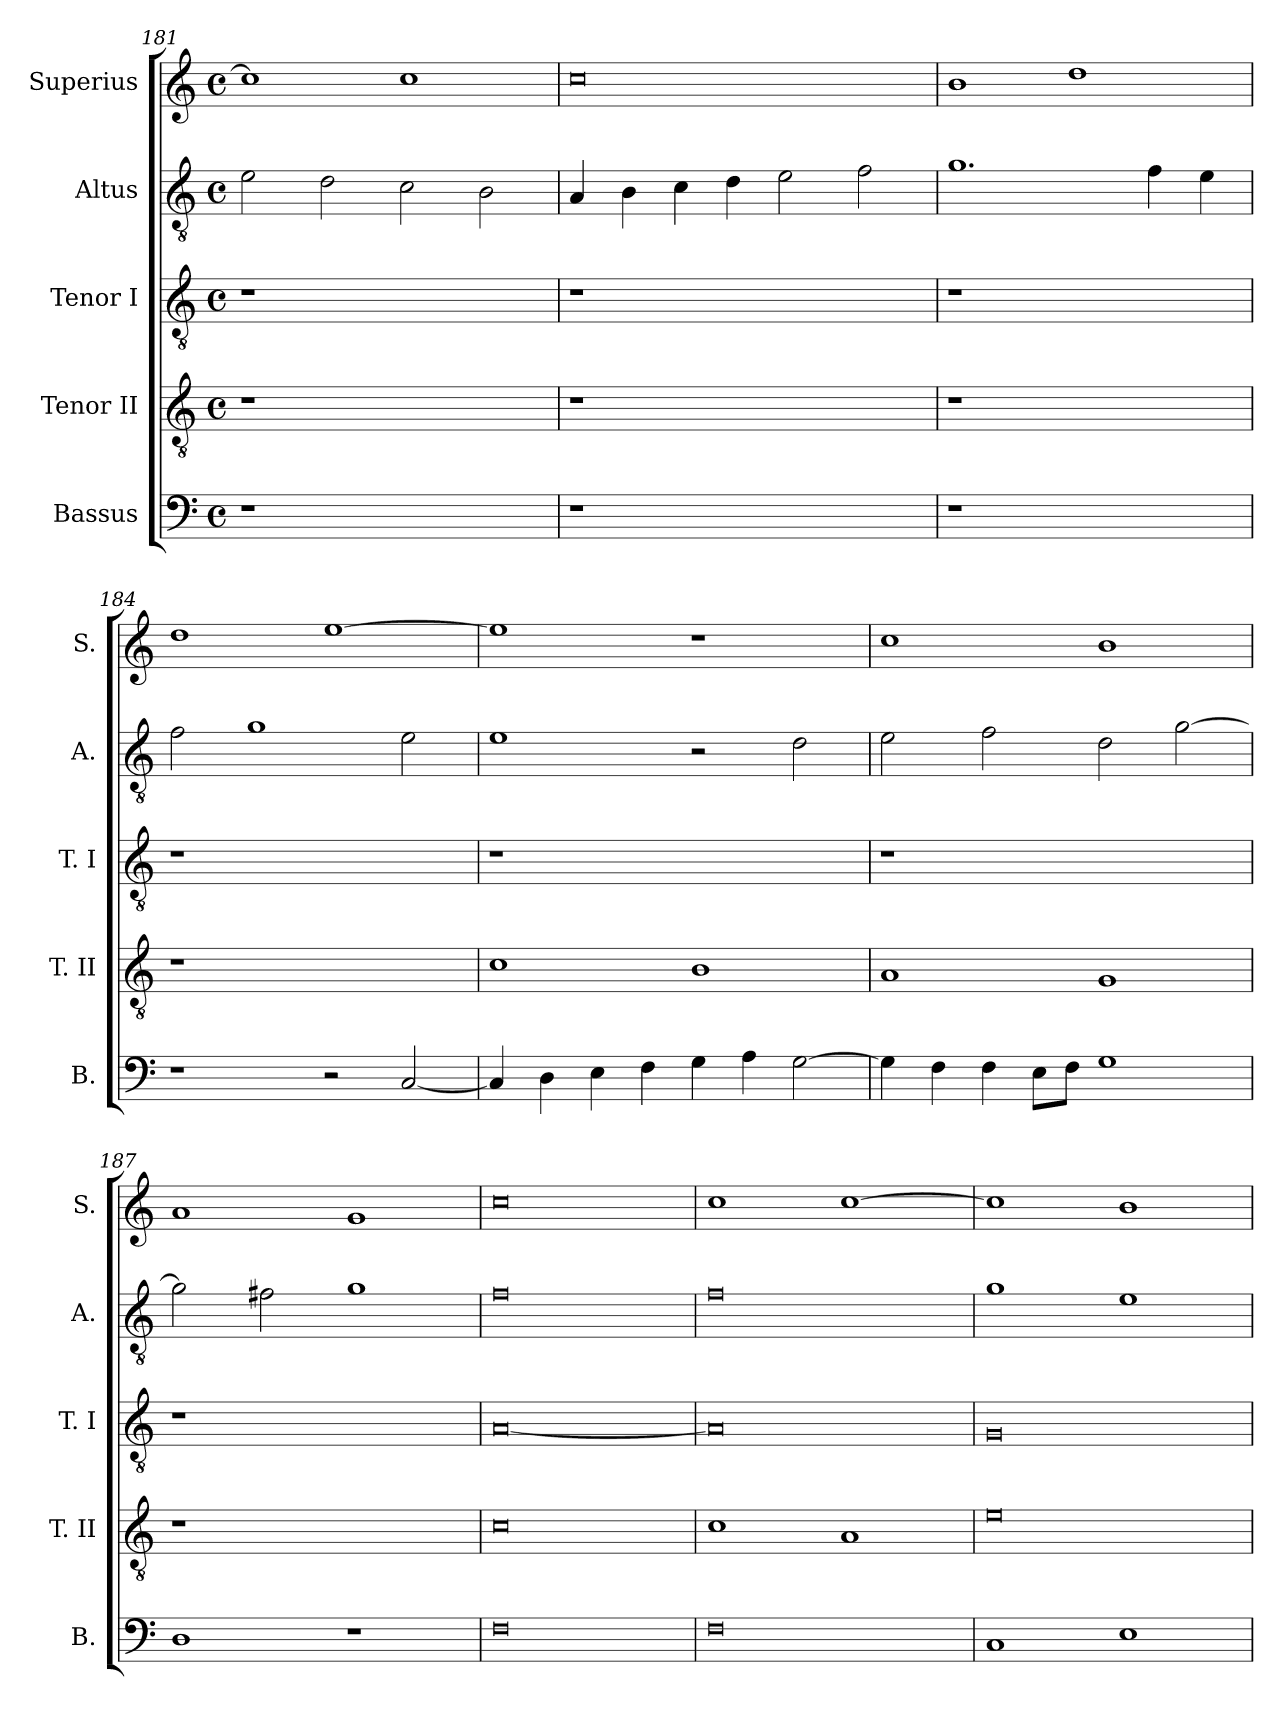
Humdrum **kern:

**kern	**kern	**kern	**kern	**kern
*part5	*part4	*part3	*part2	*part1
*staff5	*staff4	*staff3	*staff2	*staff1
*I"Bassus	*I"Tenor II	*I"Tenor I	*I"Altus	*I"Superius
*I'B.	*I'T. II	*I'T. I	*I'A.	*I'S.
*clefF4	*clefGv2	*clefGv2	*clefGv2	*clefG2
*	*ITrd7c12	*ITrd7c12	*ITrd7c12	*
*k[]	*k[]	*k[]	*k[]	*k[]
*C:	*C:	*C:	*C:	*C:
*M4/4	*M4/4	*M4/4	*M4/4	*M4/4
*met(c)	*met(c)	*met(c)	*met(c)	*met(c)
=181	=181	=181	=181	=181
!LO:N:vis=1	!LO:N:vis=1	!LO:N:vis=1	!	!
1r	1r	1r	2Ei\	1cci]
.	.	.	2Di\	.
1ryy	1ryy	1ryy	2Ci\	1cci
.	.	.	2BBi\	.
=182	=182	=182	=182	=182
!LO:N:vis=1	!LO:N:vis=1	!LO:N:vis=1	!	!
1r	1r	1r	4AAi/	0cci
.	.	.	4BBi\	.
.	.	.	4Ci\	.
.	.	.	4Di\	.
1ryy	1ryy	1ryy	2Ei\	.
.	.	.	2Fi\	.
!!LO:PB:g=z
=183	=183	=183	=183	=183
!LO:N:vis=1	!LO:N:vis=1	!LO:N:vis=1	!	!
1r	1r	1r	1.Gi	1bi
1ryy	1ryy	1ryy	.	1ddi
.	.	.	4Fi\	.
.	.	.	4Ei\	.
=184	=184	=184	=184	=184
!	!LO:N:vis=1	!LO:N:vis=1	!	!
1r	1r	1r	2Fi\	1ddi
.	.	.	1Gi	.
2r	1ryy	1ryy	.	[>1eei
[<2Ci/	.	.	2Ei\	.
=185	=185	=185	=185	=185
!	!	!LO:N:vis=1	!	!
4Ci/]	1Ci	1r	1Ei	1eei]
4Di\	.	.	.	.
4Ei\	.	.	.	.
4Fi\	.	.	.	.
4Gi\	1BBi	1ryy	2r	1r
4Ai\	.	.	.	.
[>2Gi\	.	.	2Di\	.
=186	=186	=186	=186	=186
!	!	!LO:N:vis=1	!	!
4Gi\]	1AAi	1r	2Ei\	1cci
4Fi\	.	.	.	.
4Fi\	.	.	2Fi\	.
8Ei\L	.	.	.	.
8Fi\J	.	.	.	.
1Gi	1GGi	1ryy	2Di\	1bi
.	.	.	[>2Gi\	.
=187	=187	=187	=187	=187
!	!LO:N:vis=1	!LO:N:vis=1	!	!
1Di	1r	1r	2Gi\]	1ai
.	.	.	2F#Xi\	.
1r	1ryy	1ryy	1Gi	1gi
!!LO:LB:g=z
=188	=188	=188	=188	=188
0Fi	0Ci	[<0AAi	0Fi	0cci
=189	=189	=189	=189	=189
0Fi	1Ci	0AAi]	0Fi	1cci
.	1AAi	.	.	[>1cci
=190	=190	=190	=190	=190
1Ci	0Ei	0GGi	1Gi	1cci]
1Ei	.	.	1Ei	1bi
=	=	=	=	=
*-	*-	*-	*-	*-
